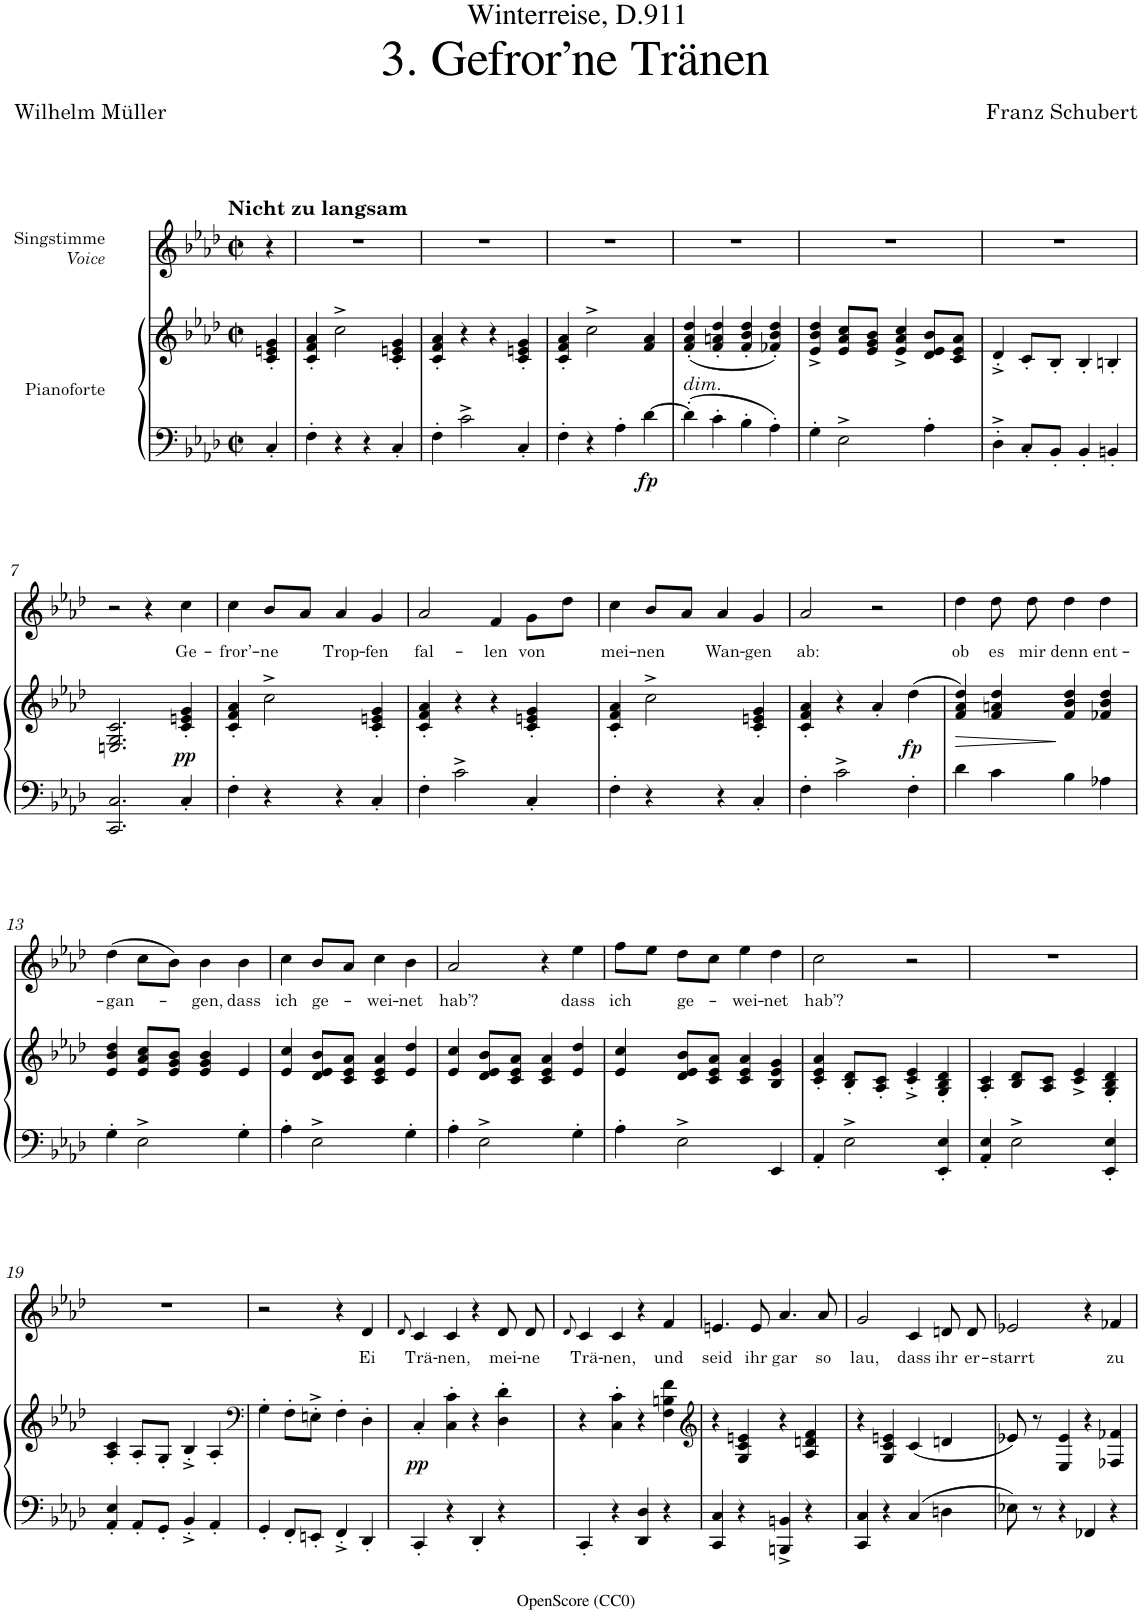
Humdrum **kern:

**kern	**kern	**dynam	**kern	**text
*part2	*part2	*part2	*part1	*part1
*staff3	*staff2	*staff2/3	*staff1	*staff1
*I"Pianoforte	*	*	*I"Singstimme Voice	*
*I'Pno	*	*	*	*
*clefF4	*clefG2	*	*clefG2	*
*k[b-e-a-d-]	*k[b-e-a-d-]	*	*k[b-e-a-d-]	*
*M2/2	*M2/2	*	*M2/2	*
*met(c|)	*met(c|)	*	*met(c|)	*
=	=	=	=	=
!	!	!	!LO:TX:a:B:t=Nicht zu langsam	!
4C'/	4c/' 4en/' 4g/'	.	4r	.
=1	=1	=1	=1	=1
4F'\	4c/' 4f/' 4a-/'	.	1r	.
4r	2cc^\	.	.	.
4r	.	.	.	.
4C'/	4c/' 4en/' 4g/'	.	.	.
=2	=2	=2	=2	=2
4F'\	4c/' 4f/' 4a-/'	.	1r	.
2c^\	4r	.	.	.
.	4r	.	.	.
4C'/	4c/' 4en/' 4g/'	.	.	.
=3	=3	=3	=3	=3
4F'\	4c/' 4f/' 4a-/'	.	1r	.
4r	2cc^\	.	.	.
4A-'\	.	.	.	.
!	!	!LO:DY:b=2	!	!
[4d-\	4f/ 4a-/	fp	.	.
=4	=4	=4	=4	=4
!	!LO:TX:b:i:t=dim.	!	!	!
4d-'\]	(4f/' 4a-/' 4dd-/'	.	1r	.
4c'\	4f/' 4an/' 4dd-/'	.	.	.
4B-'\	4f/' 4b-/' 4dd-/'	.	.	.
4A-'\	4f-X/' 4b-/' 4dd-/')	.	.	.
=5	=5	=5	=5	=5
4G'\	4e-/^ 4b-/^ 4dd-/^	.	1r	.
2E-^\	8e-/ 8a-/ 8cc/L	.	.	.
.	8e-/ 8g/ 8b-/J	.	.	.
.	4e-/^ 4a-/^ 4cc/^	.	.	.
4A-'\	8d-/ 8e-/ 8b-/L	.	.	.
.	8c/ 8e-/ 8a-/J	.	.	.
=6	=6	=6	=6	=6
4D-'^\	4d-'^/	.	1r	.
8C'/L	8c'/L	.	.	.
8BB-'/J	8B-'/J	.	.	.
4BB-'/	4B-'/	.	.	.
4BBn'/	4Bn'/	.	.	.
!!LO:LB:g=z
=7	=7	=7	=7	=7
2.CC/ 2.C/	2.En/ 2.G/ 2.c/	.	2r	.
.	.	.	4r	.
!	!	!LO:DY:b	!	!LO:LY:b
4C'/	4c/' 4en/' 4g/'	pp	4cc\	Ge-
=8	=8	=8	=8	=8
!	!	!	!	!LO:LY:b
4F'\	4c/' 4f/' 4a-/'	.	4cc\	-fror’-
!	!	!	!	!LO:LY:b
4r	2cc^\	.	8b-/L	-ne
.	.	.	8a-/J	.
!	!	!	!	!LO:LY:b
4r	.	.	4a-/	Trop-
!	!	!	!	!LO:LY:b
4C'/	4c/' 4en/' 4g/'	.	4g/	-fen
=9	=9	=9	=9	=9
!	!	!	!	!LO:LY:b
4F'\	4c/' 4f/' 4a-/'	.	2a-/	fal-
2c^\	4r	.	.	.
!	!	!	!	!LO:LY:b
.	4r	.	4f/	-len
!	!	!	!	!LO:LY:b
4C'/	4c/' 4en/' 4g/'	.	8g\L	von
.	.	.	8dd-\J	.
=10	=10	=10	=10	=10
!	!	!	!	!LO:LY:b
4F'\	4c/' 4f/' 4a-/'	.	4cc\	mei-
!	!	!	!	!LO:LY:b
4r	2cc^\	.	8b-/L	-nen
.	.	.	8a-/J	.
!	!	!	!	!LO:LY:b
4r	.	.	4a-/	Wan-
!	!	!	!	!LO:LY:b
4C'/	4c/' 4en/' 4g/'	.	4g/	-gen
=11	=11	=11	=11	=11
!	!	!	!	!LO:LY:b
4F'\	4c/' 4f/' 4a-/'	.	2a-/	ab:
2c^\	4r	.	.	.
.	4a-'/	.	2r	.
!	!	!LO:DY:a=2	!	!
4F'\	(4dd-\	fp	.	.
=12	=12	=12	=12	=12
!	!	!LO:HP:b	!	!LO:LY:b
4d-\	4f/ 4a-/ 4dd-/)	>	4dd-\	ob
!	!	!	!	!LO:LY:b
4c\	4f/ 4an/ 4dd-/	.	8dd-\	es
!	!	!	!	!LO:LY:b
.	.	.	8dd-\	mir
!	!	!	!	!LO:LY:b
4B-\	4f/ 4b-/ 4dd-/	]	4dd-\	denn
!	!	!	!	!LO:LY:b
4A-X\	4f-X/ 4b-/ 4dd-/	.	4dd-\	ent-
!!LO:LB:g=z
=13	=13	=13	=13	=13
!	!	!	!	!LO:LY:b
4G'\	4e-/ 4b-/ 4dd-/	.	(4dd-\	-gan-
2E-^\	8e-/ 8a-/ 8cc/L	.	8cc\L	.
.	8e-/ 8g/ 8b-/J	.	8b-\J)	.
!	!	!	!	!LO:LY:b
.	4e-/ 4g/ 4b-/	.	4b-\	-gen,
!	!	!	!	!LO:LY:b
4G'\	4e-/	.	4b-\	dass
=14	=14	=14	=14	=14
!	!	!	!	!LO:LY:b
4A-'\	4e-/ 4cc/	.	4cc\	-ich
!	!	!	!	!LO:LY:b
2E-^\	8d-/ 8e-/ 8b-/L	.	8b-/L	ge-
.	8c/ 8e-/ 8a-/J	.	8a-/J	.
!	!	!	!	!LO:LY:b
.	4c/ 4e-/ 4a-/	.	4cc\	wei-
!	!	!	!	!LO:LY:b
4G'\	4e-/ 4dd-/	.	4b-\	-net
=15	=15	=15	=15	=15
!	!	!	!	!LO:LY:b
4A-'\	4e-/ 4cc/	.	2a-/	hab’?
2E-^\	8d-/ 8e-/ 8b-/L	.	.	.
.	8c/ 8e-/ 8a-/J	.	.	.
.	4c/ 4e-/ 4a-/	.	4r	.
!	!	!	!	!LO:LY:b
4G'\	4e-/ 4dd-/	.	4ee-\	dass
=16	=16	=16	=16	=16
!	!	!	!	!LO:LY:b
4A-'\	4e-/ 4cc/	.	8ff\L	ich
.	.	.	8ee-\J	.
!	!	!	!	!LO:LY:b
2E-^\	8d-/ 8e-/ 8b-/L	.	8dd-\L	ge-
.	8c/ 8e-/ 8a-/J	.	8cc\J	.
!	!	!	!	!LO:LY:b
.	4c/ 4e-/ 4a-/	.	4ee-\	-wei-
!	!	!	!	!LO:LY:b
4EE-/	4B-/ 4e-/ 4g/	.	4dd-\	-net
=17	=17	=17	=17	=17
!	!	!	!	!LO:LY:b
4AA-'/	4c/' 4e-/' 4a-/'	.	2cc\	hab’?
2E-^\	8B-/' 8d-/'L	.	.	.
.	8A-/' 8c/'J	.	.	.
.	4c/'^ 4e-/'^	.	2r	.
4EE-/' 4E-/'	4G/' 4B-/' 4d-/'	.	.	.
=18	=18	=18	=18	=18
4AA-/' 4E-/'	4A-/' 4c/'	.	1r	.
2E-^\	8B-/ 8d-/L	.	.	.
.	8A-/ 8c/J	.	.	.
.	4c/^ 4e-/^	.	.	.
4EE-/' 4E-/'	4G/' 4B-/' 4d-/'	.	.	.
!!LO:LB:g=z
=19	=19	=19	=19	=19
4AA-/' 4E-/'	4A-/' 4c/'	.	1r	.
8AA-'/L	8A-'/L	.	.	.
8GG'/J	8G'/J	.	.	.
4BB-'^/	4B-'^/	.	.	.
4AA-'/	4A-'/	.	.	.
=20	=20	=20	=20	=20
*	*clefF4	*	*	*
4GG'/	4G'\	.	2r	.
8FF'/L	8F'\L	.	.	.
8EEn'/J	8En'^\J	.	.	.
4FF'^/	4F'\	.	4r	.
!	!	!	!	!LO:LY:b
4DD-'/	4D-'\	.	4d-/	Ei
=21	=21	=21	=21	=21
.	.	.	8qd-/	.
!	!	!LO:DY:b	!	!LO:LY:b
4CC'/	4C'/	pp	4c/	Trä-
!	!	!	!	!LO:LY:b
4r	4C\' 4c\'	.	4c/	-nen,
4DD-'/	4r	.	4r	.
!	!	!	!	!LO:LY:b
4r	4D-\' 4d-\'	.	8d-/	mei-
!	!	!	!	!LO:LY:b
.	.	.	8d-/	-ne
=22	=22	=22	=22	=22
.	.	.	8qd-/	.
!	!	!	!	!LO:LY:b
4CC'/	4r	.	4c/	Trä-
!	!	!	!	!LO:LY:b
4r	4C\' 4c\'	.	4c/	-nen,
4DD-/ 4D-/	4r	.	4r	.
!	!	!	!	!LO:LY:b
4r	4F\ 4Bn\ 4f\	.	4f/	und
=23	=23	=23	=23	=23
*	*clefG2	*	*	*
!	!	!	!	!LO:LY:b
4CC/ 4C/	4r	.	4.en/	seid
4r	4G/ 4c/ 4en/	.	.	.
!	!	!	!	!LO:LY:b
.	.	.	8e/	ihr
!	!	!	!	!LO:LY:b
4BBBn/^ 4BBn/^	4r	.	4.a-/	gar
4r	4A-/ 4dn/ 4f/	.	.	.
!	!	!	!	!LO:LY:b
.	.	.	8a-/	so
=24	=24	=24	=24	=24
!	!	!	!	!LO:LY:b
4CC/ 4C/	4r	.	2g/	lau,
4r	4G/ 4c/ 4en/	.	.	.
!	!	!	!	!LO:LY:b
4C/	(4c/	.	4c/	dass
!	!	!	!	!LO:LY:b
4Dn\	4dn/	.	8dn/	ihr
!	!	!	!	!LO:LY:b
.	.	.	8d/	er-
=25	=25	=25	=25	=25
!	!	!	!	!LO:LY:b
8E-X\	8e-X/)	.	2e-X/	-starrt
8r	8r	.	.	.
4r	4E-/ 4e-/	.	.	.
4FF-X/	4r	.	4r	.
!	!	!	!	!LO:LY:b
4r	4F-X/ 4f-X/	.	4f-X/	zu
=	=	=	=	=
*-	*-	*-	*-	*-
